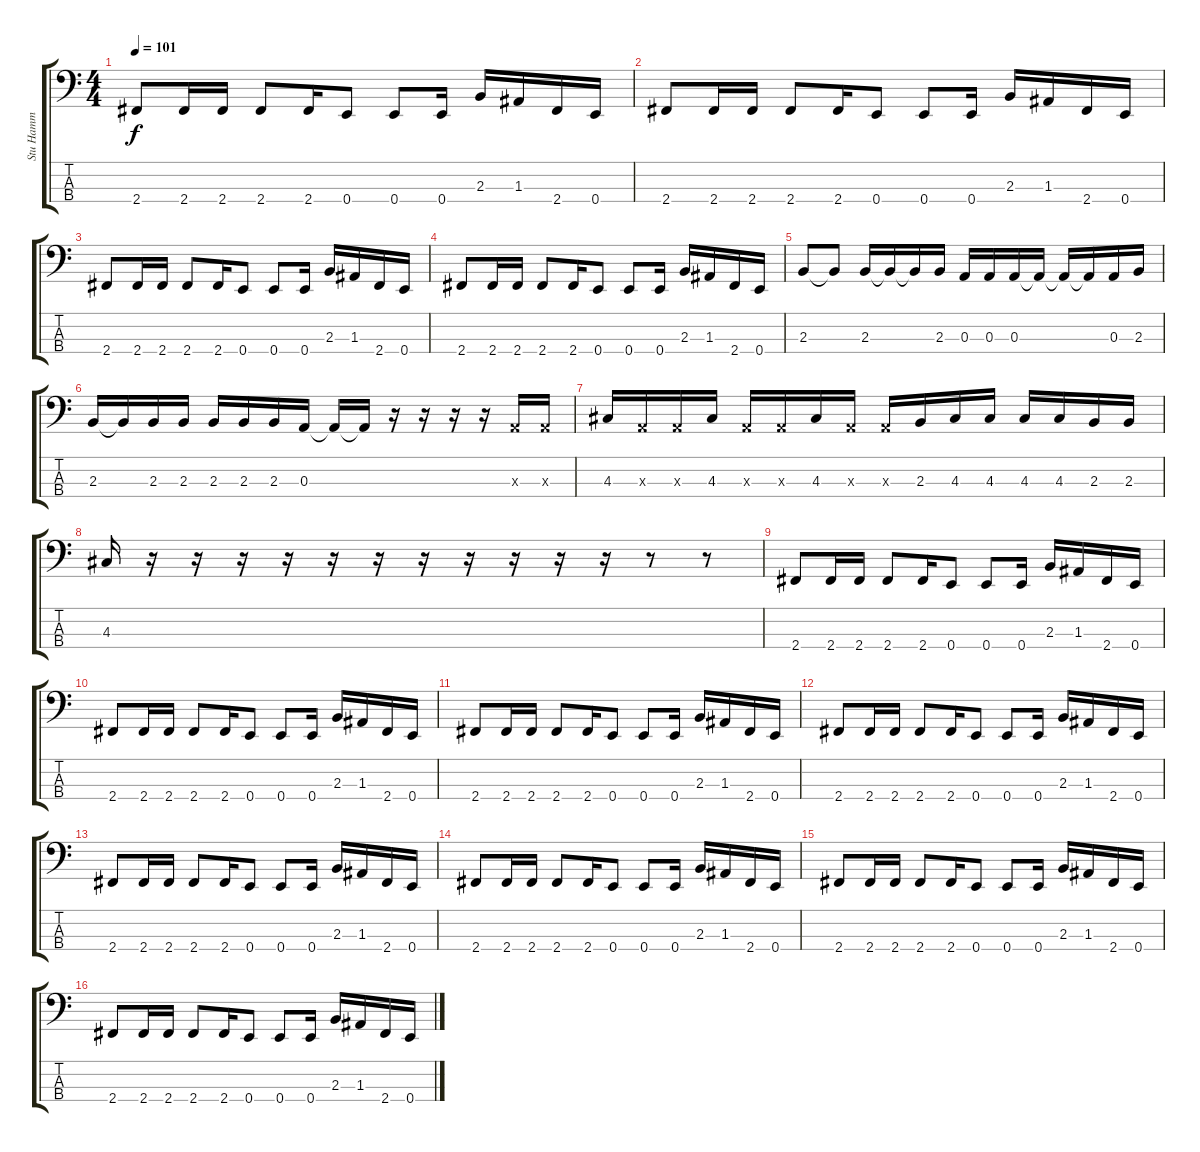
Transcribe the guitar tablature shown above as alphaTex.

\track ("Stu Hamm" "Stu Hamm") {instrument slapbass2}
\staff {score tabs}
\tuning (G2 D2 A1 E1) {hide}
\ts (4 4)
\tempo 101
\clef f4
\ks c
2.4.8{dy f} 2.4.16 2.4.16 2.4.8 2.4.16 0.4.8 0.4.8 0.4.16 2.3.16 1.3.16 2.4.16 0.4.16 |
2.4.8 2.4.16 2.4.16 2.4.8 2.4.16 0.4.8 0.4.8 0.4.16 2.3.16 1.3.16 2.4.16 0.4.16 |
2.4.8 2.4.16 2.4.16 2.4.8 2.4.16 0.4.8 0.4.8 0.4.16 2.3.16 1.3.16 2.4.16 0.4.16 |
2.4.8 2.4.16 2.4.16 2.4.8 2.4.16 0.4.8 0.4.8 0.4.16 2.3.16 1.3.16 2.4.16 0.4.16 |
2.3.8 2.3{t}.8 2.3.16 2.3{t}.16 2.3{t}.16 2.3.16 0.3.16 0.3.16 0.3.16 0.3{t}.16 0.3{t}.16 0.3{t}.16 0.3.16 2.3.16 |
2.3.16 2.3{t}.16 2.3.16 2.3.16 2.3.16 2.3.16 2.3.16 0.3.16 0.3{t}.16 0.3{t}.16 r.16 r.16 r.16 r.16 0.3{x}.16 0.3{x}.16 |
4.3.16 0.3{x}.16 0.3{x}.16 4.3.16 0.3{x}.16 0.3{x}.16 4.3.16 0.3{x}.16 0.3{x}.16 2.3.16 4.3.16 4.3.16 4.3.16 4.3.16 2.3.16 2.3.16 |
4.3.16 r.16 r.16 r.16 r.16 r.16 r.16 r.16 r.16 r.16 r.16 r.16 r.8 r.8 |
2.4.8 2.4.16 2.4.16 2.4.8 2.4.16 0.4.8 0.4.8 0.4.16 2.3.16 1.3.16 2.4.16 0.4.16 |
2.4.8 2.4.16 2.4.16 2.4.8 2.4.16 0.4.8 0.4.8 0.4.16 2.3.16 1.3.16 2.4.16 0.4.16 |
2.4.8 2.4.16 2.4.16 2.4.8 2.4.16 0.4.8 0.4.8 0.4.16 2.3.16 1.3.16 2.4.16 0.4.16 |
2.4.8 2.4.16 2.4.16 2.4.8 2.4.16 0.4.8 0.4.8 0.4.16 2.3.16 1.3.16 2.4.16 0.4.16 |
2.4.8 2.4.16 2.4.16 2.4.8 2.4.16 0.4.8 0.4.8 0.4.16 2.3.16 1.3.16 2.4.16 0.4.16 |
2.4.8 2.4.16 2.4.16 2.4.8 2.4.16 0.4.8 0.4.8 0.4.16 2.3.16 1.3.16 2.4.16 0.4.16 |
2.4.8 2.4.16 2.4.16 2.4.8 2.4.16 0.4.8 0.4.8 0.4.16 2.3.16 1.3.16 2.4.16 0.4.16 |
2.4.8 2.4.16 2.4.16 2.4.8 2.4.16 0.4.8 0.4.8 0.4.16 2.3.16 1.3.16 2.4.16 0.4.16
